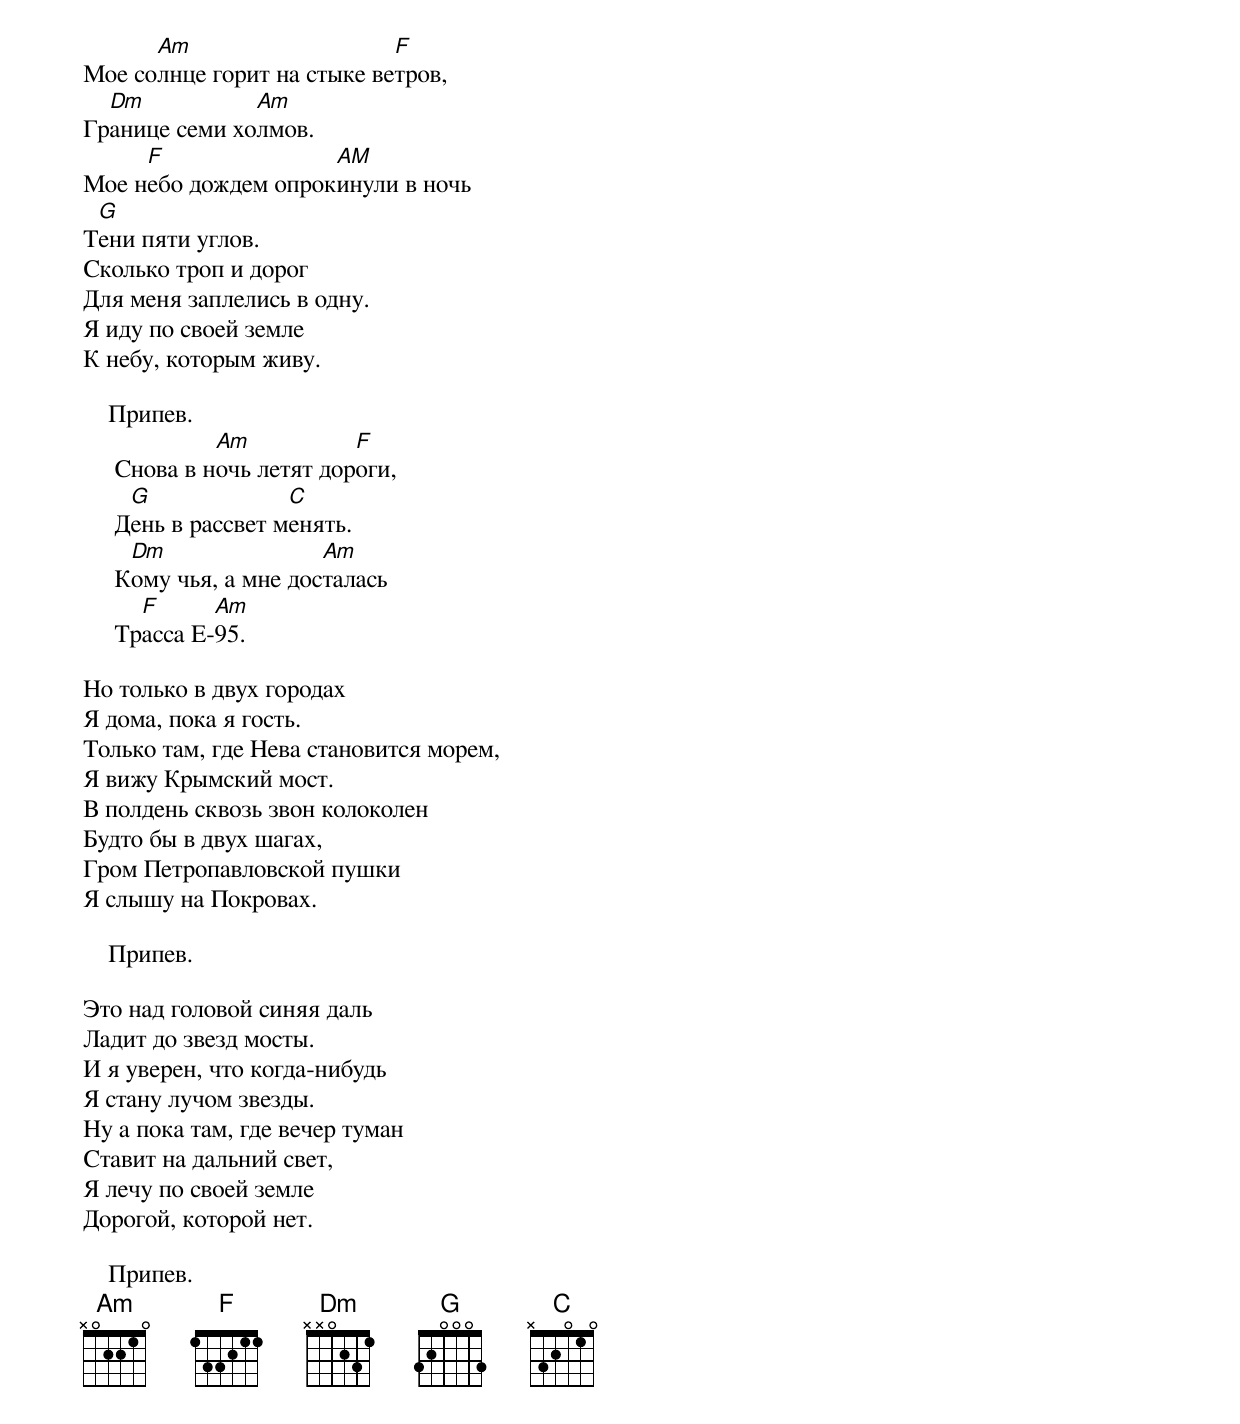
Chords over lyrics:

      Am                    F
Мое солнце горит на стыке ветров,
  Dm           Am
Границе семи холмов.
     F               AM
Мое небо дождем опрокинули в ночь
 G
Тени пяти углов.
Сколько троп и дорог
Для меня заплелись в одну.
Я иду по своей земле
К небу, которым живу.

    Припев.
              Am           F
     Снова в ночь летят дороги,
      G              C
     День в рассвет менять.
      Dm                Am
     Кому чья, а мне досталась
       F      Am
     Трасса E-95.

Но только в двух городах
Я дома, пока я гость.
Только там, где Нева становится морем,
Я вижу Крымский мост.
В полдень сквозь звон колоколен
Будто бы в двух шагах,
Гром Петропавловской пушки
Я слышу на Покровах.

    Припев.

Это над головой синяя даль
Ладит до звезд мосты.
И я уверен, что когда-нибудь
Я стану лучом звезды.
Ну а пока там, где вечер туман
Ставит на дальний свет,
Я лечу по своей земле
Дорогой, которой нет.

    Припев.
